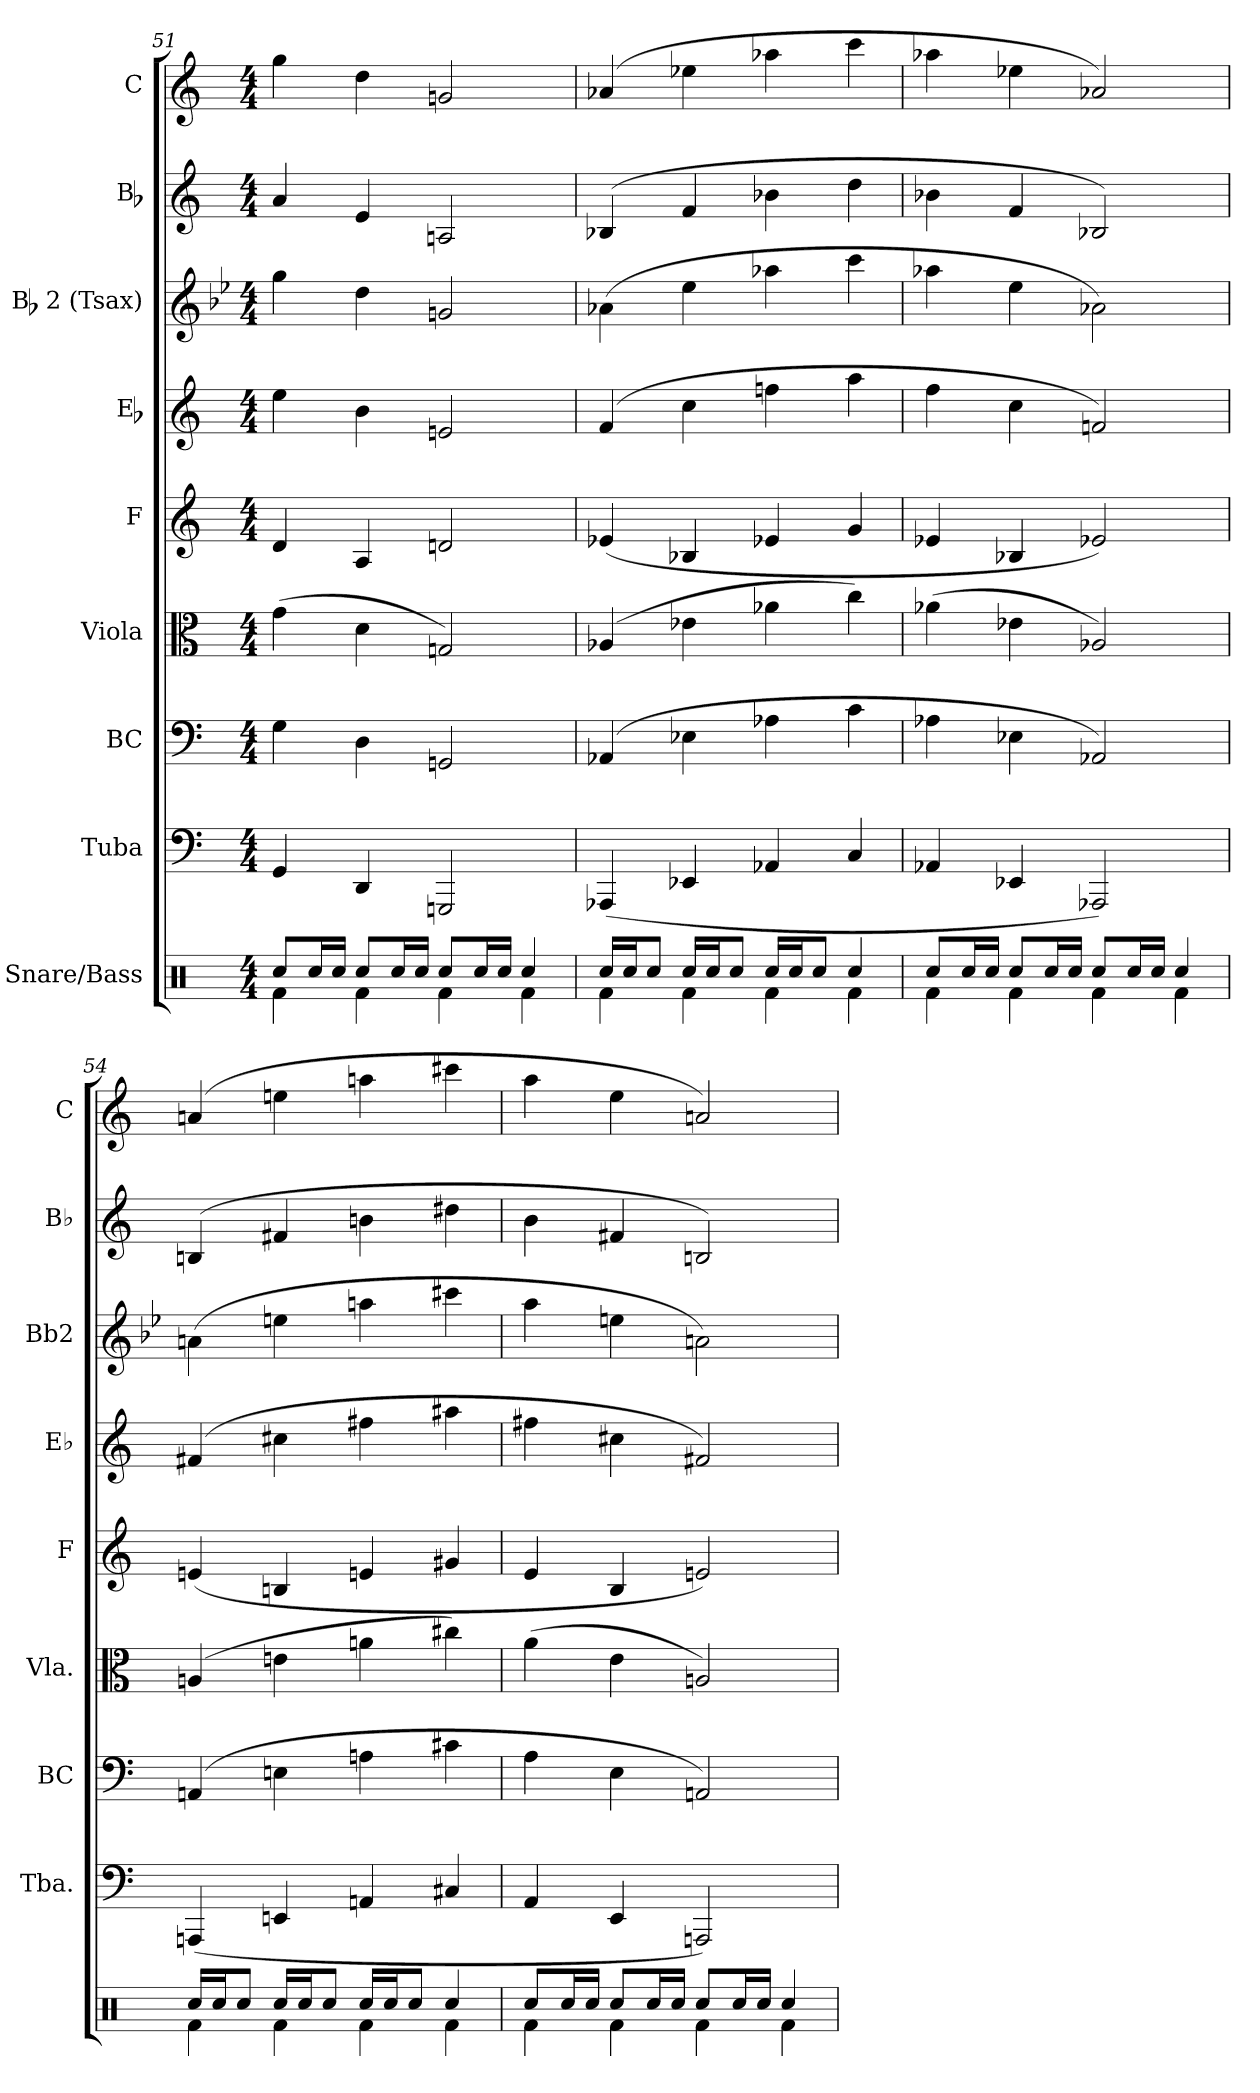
**kern	**kern	**kern	**kern	**kern	**kern	**kern	**kern	**kern
*part9	*part8	*part7	*part6	*part5	*part4	*part3	*part2	*part1
*staff9	*staff8	*staff7	*staff6	*staff5	*staff4	*staff3	*staff2	*staff1
*I"Snare/Bass	*I"Tuba	*I"BC	*I"Viola	*I"F	*I"Eb	*I"Bb 2 (Tsax)	*I"Bb	*I"C
*	*I'Tba.	*I'BC	*I'Vla.	*I'F	*I'Eb	*I'Bb2	*I'Bb	*I'C
*clefX	*clefF4	*clefF4	*clefC3	*clefG2	*clefG2	*clefG2	*clefG2	*clefG2
*	*	*	*	*ITrd4c7	*ITrd5c9	*ITrd8c14	*ITrd1c2	*
*k[]	*k[]	*k[]	*k[]	*k[b-]	*k[b-e-a-]	*k[b-e-]	*k[b-e-]	*k[]
*M4/4	*M4/4	*M4/4	*M4/4	*M4/4	*M4/4	*M4/4	*M4/4	*M4/4
=51	=51	=51	=51	=51	=51	=51	=51	=51
*^	*	*	*	*	*	*	*	*
8Rcci/L	4Rfi\	4GGi/	4Gi\	(4gi\	4Gi/	4gi\	4gi\	4gi/	4ggi\
16Rcci/L	.	.	.	.	.	.	.	.	.
16Rcci/JJ	.	.	.	.	.	.	.	.	.
8Rcci/L	4Rfi\	4DDi/	4Di\	4di\	4Di/	4di\	4di\	4di/	4ddi\
16Rcci/L	.	.	.	.	.	.	.	.	.
16Rcci/JJ	.	.	.	.	.	.	.	.	.
8Rcci/L	4Rfi\	2GGGni/	2GGni/	2Gni/)	2Gni/	2Gni/	2Gni/	2Gni/	2gni/
16Rcci/L	.	.	.	.	.	.	.	.	.
16Rcci/JJ	.	.	.	.	.	.	.	.	.
4Rcci/	4Rfi\	.	.	.	.	.	.	.	.
=52	=52	=52	=52	=52	=52	=52	=52	=52	=52
16Rcci/LL	4Rfi\	(4AAA-Xi/	(4AA-Xi/	(4A-Xi/	(4A-Xi/	(4A-i/	(4A-Xi\	(4A-Xi/	(4a-Xi/
16Rcci/J	.	.	.	.	.	.	.	.	.
8Rcci/J	.	.	.	.	.	.	.	.	.
16Rcci/LL	4Rfi\	4EE-Xi/	4E-Xi\	4e-Xi\	4E-Xi/	4e-i\	4e-i\	4e-i/	4ee-Xi\
16Rcci/J	.	.	.	.	.	.	.	.	.
8Rcci/J	.	.	.	.	.	.	.	.	.
16Rcci/LL	4Rfi\	4AA-Xi/	4A-Xi\	4a-Xi\	4A-Xi/	4a-Xi\	4a-Xi\	4a-Xi\	4aa-Xi\
16Rcci/J	.	.	.	.	.	.	.	.	.
8Rcci/J	.	.	.	.	.	.	.	.	.
4Rcci/	4Rfi\	4Ci/	4ci\	4cci\)	4ci/	4cci\	4cci\	4cci\	4ccci\
=53	=53	=53	=53	=53	=53	=53	=53	=53	=53
8Rcci/L	4Rfi\	4AA-Xi/	4A-Xi\	(4a-Xi\	4A-Xi/	4a-i\	4a-Xi\	4a-Xi\	4aa-Xi\
16Rcci/L	.	.	.	.	.	.	.	.	.
16Rcci/JJ	.	.	.	.	.	.	.	.	.
8Rcci/L	4Rfi\	4EE-Xi/	4E-Xi\	4e-Xi\	4E-Xi/	4e-i\	4e-i\	4e-i/	4ee-Xi\
16Rcci/L	.	.	.	.	.	.	.	.	.
16Rcci/JJ	.	.	.	.	.	.	.	.	.
8Rcci/L	4Rfi\	2AAA-Xi/)	2AA-Xi/)	2A-Xi/)	2A-Xi/)	2A-Xi/)	2A-Xi\)	2A-Xi/)	2a-Xi/)
16Rcci/L	.	.	.	.	.	.	.	.	.
16Rcci/JJ	.	.	.	.	.	.	.	.	.
4Rcci/	4Rfi\	.	.	.	.	.	.	.	.
=54	=54	=54	=54	=54	=54	=54	=54	=54	=54
16Rcci/LL	4Rfi\	(4AAAni/	(4AAni/	(4Ani/	(4Ani/	(4Ani/	(4Ani\	(4Ani/	(4ani/
16Rcci/J	.	.	.	.	.	.	.	.	.
8Rcci/J	.	.	.	.	.	.	.	.	.
16Rcci/LL	4Rfi\	4EEni/	4Eni\	4eni\	4Eni/	4eni\	4eni\	4eni/	4eeni\
16Rcci/J	.	.	.	.	.	.	.	.	.
8Rcci/J	.	.	.	.	.	.	.	.	.
16Rcci/LL	4Rfi\	4AAni/	4Ani\	4ani\	4Ani/	4ani\	4ani\	4ani\	4aani\
16Rcci/J	.	.	.	.	.	.	.	.	.
8Rcci/J	.	.	.	.	.	.	.	.	.
4Rcci/	4Rfi\	4C#Xi/	4c#Xi\	4cc#Xi\)	4c#Xi/	4cc#Xi\	4cc#Xi\	4cc#Xi\	4ccc#Xi\
=55	=55	=55	=55	=55	=55	=55	=55	=55	=55
8Rcci/L	4Rfi\	4AAi/	4Ai\	(4ai\	4Ai/	4ani\	4ai\	4ai\	4aai\
16Rcci/L	.	.	.	.	.	.	.	.	.
16Rcci/JJ	.	.	.	.	.	.	.	.	.
8Rcci/L	4Rfi\	4EEi/	4Ei\	4ei\	4Ei/	4eni\	4eni\	4eni/	4eei\
16Rcci/L	.	.	.	.	.	.	.	.	.
16Rcci/JJ	.	.	.	.	.	.	.	.	.
8Rcci/L	4Rfi\	2AAAni/)	2AAni/)	2Ani/)	2Ani/)	2Ani/)	2Ani\)	2Ani/)	2ani/)
16Rcci/L	.	.	.	.	.	.	.	.	.
16Rcci/JJ	.	.	.	.	.	.	.	.	.
4Rcci/	4Rfi\	.	.	.	.	.	.	.	.
*v	*v	*	*	*	*	*	*	*	*
=	=	=	=	=	=	=	=	=
*-	*-	*-	*-	*-	*-	*-	*-	*-
